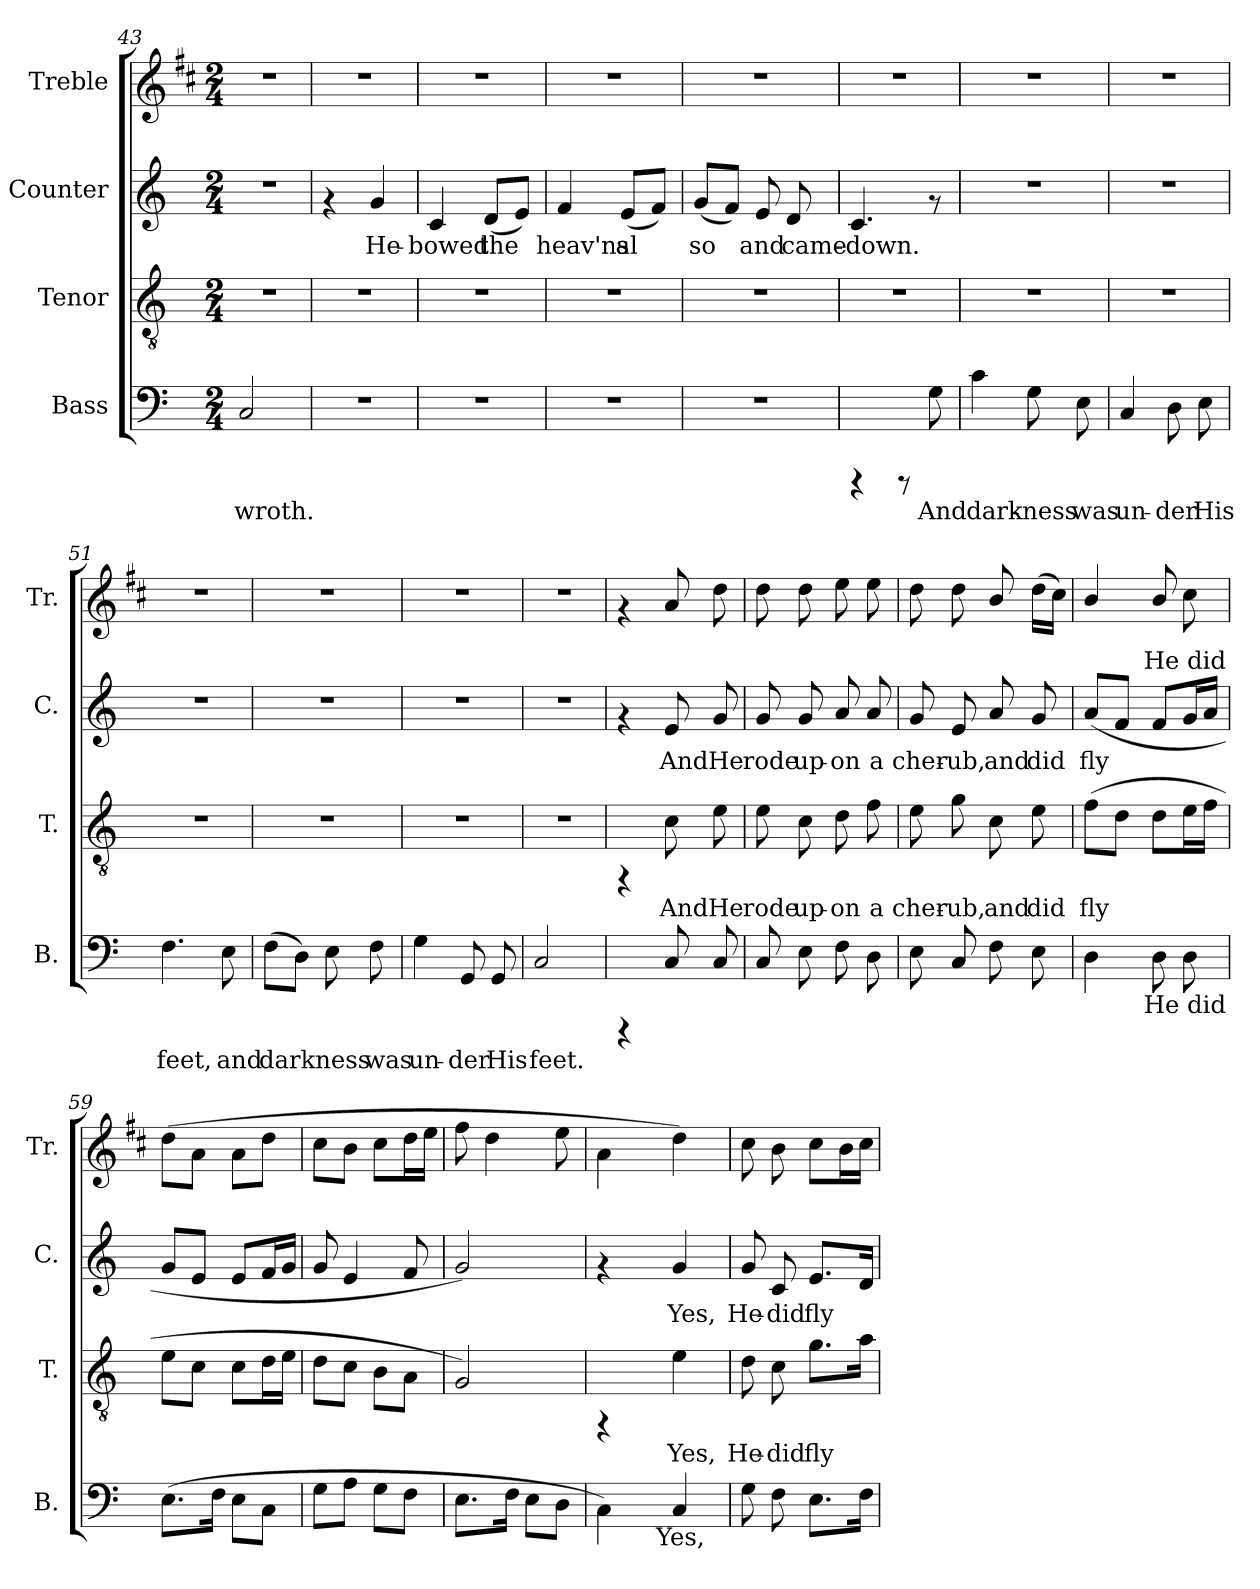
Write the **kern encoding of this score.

**kern	**text	**kern	**text	**kern	**text	**kern
*part4	*part4	*part3	*part3	*part2	*part2	*part1
*staff4	*staff4	*staff3	*staff3	*staff2	*staff2	*staff1
*I"Bass	*	*I"Tenor	*	*I"Counter	*	*I"Treble
*I'B.	*	*I'T.	*	*I'C.	*	*I'Tr.
*clefF4	*	*clefGv2	*	*clefG2	*	*clefG2
*	*	*	*	*	*	*ITrd1c2
*k[]	*	*k[]	*	*k[]	*	*k[]
*C:	*	*C:	*	*C:	*	*C:
*M2/4	*	*M2/4	*	*M2/4	*	*M2/4
=43	=43	=43	=43	=43	=43	=43
!	!LO:LY:b:cj	!	!	!	!	!
2C/	wroth.	2r	.	2r	.	2r
=44	=44	=44	=44	=44	=44	=44
2r	.	2r	.	4rf	.	2r
!	!	!	!	!	!LO:LY:b:cj	!
.	.	.	.	4g/	He-	.
=45	=45	=45	=45	=45	=45	=45
!	!	!	!	!	!LO:LY:b:cj	!
2r	.	2r	.	4c/	-bowed	2r
!	!	!	!	!	!LO:LY:b:cj	!
.	.	.	.	(<8d/L	the	.
!	!	!	!	!	!LO:LY:b:cj	!
.	.	.	.	8e/J)	.	.
=46	=46	=46	=46	=46	=46	=46
!	!	!	!	!	!LO:LY:b:cj	!
2r	.	2r	.	4f/	heav'ns	2r
!	!	!	!	!	!LO:LY:b:cj	!
.	.	.	.	(<8e/L	al-	.
!	!	!	!	!	!LO:LY:b:cj	!
.	.	.	.	8f/J)	--	.
!!LO:LB:g=z
=47	=47	=47	=47	=47	=47	=47
!	!	!	!	!	!LO:LY:b:cj	!
2r	.	2r	.	(<8g/L	-so	2r
!	!	!	!	!	!LO:LY:b:cj	!
.	.	.	.	8f/J)	.	.
!	!	!	!	!	!LO:LY:b:cj	!
.	.	.	.	8e/	and	.
!	!	!	!	!	!LO:LY:b:cj	!
.	.	.	.	8d/	came-	.
=48	=48	=48	=48	=48	=48	=48
!	!	!	!	!	!LO:LY:b:cj	!
4rCCC	.	2r	.	4.c/	-down.	2r
8rCCC	.	.	.	.	.	.
!	!LO:LY:b:cj	!	!	!	!	!
8G\	And	.	.	8rf	.	.
=49	=49	=49	=49	=49	=49	=49
!	!LO:LY:b:cj	!	!	!	!	!
4c\	dark-	2r	.	2r	.	2r
!	!LO:LY:b:cj	!	!	!	!	!
8G\	-ness	.	.	.	.	.
!	!LO:LY:b:cj	!	!	!	!	!
8E\	was	.	.	.	.	.
=50	=50	=50	=50	=50	=50	=50
!	!LO:LY:b:cj	!	!	!	!	!
4C/	un-	2r	.	2r	.	2r
!	!LO:LY:b:cj	!	!	!	!	!
8D\	-der	.	.	.	.	.
!	!LO:LY:b:cj	!	!	!	!	!
8E\	His	.	.	.	.	.
=51	=51	=51	=51	=51	=51	=51
!	!LO:LY:b:cj	!	!	!	!	!
4.F\	feet,	2r	.	2r	.	2r
!	!LO:LY:b:cj	!	!	!	!	!
8E\	and	.	.	.	.	.
=52	=52	=52	=52	=52	=52	=52
!	!LO:LY:b:cj	!	!	!	!	!
(>8F\L	dark-	2r	.	2r	.	2r
!	!LO:LY:b:cj	!	!	!	!	!
8D\J)	--	.	.	.	.	.
!	!LO:LY:b:cj	!	!	!	!	!
8E\	-ness	.	.	.	.	.
!	!LO:LY:b:cj	!	!	!	!	!
8F\	was	.	.	.	.	.
=53	=53	=53	=53	=53	=53	=53
!	!LO:LY:b:cj	!	!	!	!	!
4G\	un-	2r	.	2r	.	2r
!	!LO:LY:b:cj	!	!	!	!	!
8GG/	-der	.	.	.	.	.
!	!LO:LY:b:cj	!	!	!	!	!
8GG/	His	.	.	.	.	.
=54	=54	=54	=54	=54	=54	=54
!	!LO:LY:b:cj	!	!	!	!	!
2C/	feet.	2r	.	2r	.	2r
=55	=55	=55	=55	=55	=55	=55
4rCCC	.	4rFF	.	4rf	.	4rf
!	!LO:LY:b:cj	!	!LO:LY:a:cj	!	!LO:LY:b:cj	!
8C/	.	8c\	And	8e/	And	8g/
!	!LO:LY:b:cj	!	!LO:LY:a:cj	!	!LO:LY:b:cj	!
8C/	.	8e\	He	8g/	He	8cc\
!!LO:LB:g=z
=56	=56	=56	=56	=56	=56	=56
!	!LO:LY:b:cj	!	!LO:LY:a:cj	!	!LO:LY:b:cj	!
8C/	.	8e\	rode	8g/	rode	8cc\
!	!LO:LY:b:cj	!	!LO:LY:a:cj	!	!LO:LY:b:cj	!
8E\	.	8c\	up-	8g/	up-	8cc\
!	!LO:LY:b:cj	!	!LO:LY:a:cj	!	!LO:LY:b:cj	!
8F\	.	8d\	-on	8a/	-on	8dd\
!	!LO:LY:b:cj	!	!LO:LY:a:cj	!	!LO:LY:b:cj	!
8D\	.	8f\	a	8a/	a	8dd\
=57	=57	=57	=57	=57	=57	=57
!	!LO:LY:b:cj	!	!LO:LY:a:cj	!	!LO:LY:b:cj	!
8E\	.	8e\	cher-	8g/	cher-	8cc\
!	!LO:LY:b:cj	!	!LO:LY:a:cj	!	!LO:LY:b:cj	!
8C/	.	8g\	-ub,	8e/	-ub,	8cc\
!	!LO:LY:b:cj	!	!LO:LY:a:cj	!	!LO:LY:b:cj	!
8F\	.	8c\	and	8a/	and	8a/
!	!LO:LY:b:cj	!	!LO:LY:a:cj	!	!LO:LY:b:cj	!
8E\	.	8e\	did	8g/	did	(>16cc\L
.	.	.	.	.	.	16b\J)
=58	=58	=58	=58	=58	=58	=58
!	!	!	!	!LO:TX:a:t=fly,	!	!
!LO:TX:b:t=fly,	!	!	!	!	!	!
!	!LO:LY:b:cj	!	!LO:LY:a:cj	!	!LO:LY:b:cj	!
*^	*	*	*	*^	*	*
4D\	8...ryy	.	(>8f\L	fly	(<8a/L	8...ryy	fly	4a/
!	!	!	!	!LO:LY:a:cj	!	!	!LO:LY:b:cj	!
.	.	.	8d\J	.	8f/J	.	.	.
!	!	!	!	!	!	!LO:TX:a:t=He did	!	!
!	!LO:TX:b:t=He did	!	!	!	!	!	!	!
.	4ryy	.	.	.	.	4ryy	.	.
!	!	!LO:LY:b:cj	!	!LO:LY:a:cj	!	!	!LO:LY:b:cj	!
8D\	.	.	8d\L	.	8f/L	.	.	8a/
!	!	!LO:LY:b:cj	!	!LO:LY:a:cj	!	!	!LO:LY:b:cj	!
8D\	.	.	16e\	.	16g/	.	.	8b\
!	!	!	!	!LO:LY:a:cj	!	!	!LO:LY:b:cj	!
.	.	.	16f\J	.	16a/J	.	.	.
.	64ryy	.	.	.	.	64ryy	.	.
=59	=59	=59	=59	=59	=59	=59	=59	=59
!	!	!	!	!	!LO:TX:a:t=fly	!	!	!
!LO:TX:b:t=fly	!	!	!	!	!	!	!	!
!	!	!LO:LY:b:cj	!	!LO:LY:a:cj	!	!	!LO:LY:b:cj	!
*v	*v	*	*	*	*v	*v	*	*
(>8.E\L	.	8e\L	.	8g/L	.	(>8cc\L
!	!	!	!LO:LY:a:cj	!	!LO:LY:b:cj	!
.	.	8c\J	.	8e/J	.	8g\J
!	!LO:LY:b:cj	!	!	!	!	!
16F\J	.	.	.	.	.	.
!	!LO:LY:b:cj	!	!LO:LY:a:cj	!	!LO:LY:b:cj	!
8E\L	.	8c\L	.	8e/L	.	8g\L
!	!LO:LY:b:cj	!	!LO:LY:a:cj	!	!LO:LY:b:cj	!
8C\J	.	16d\	.	16f/	.	8cc\J
!	!	!	!LO:LY:a:cj	!	!LO:LY:b:cj	!
.	.	16e\J	.	16g/J	.	.
=60	=60	=60	=60	=60	=60	=60
!	!LO:LY:b:cj	!	!LO:LY:a:cj	!	!LO:LY:b:cj	!
8G\L	.	8d\L	.	8g/	.	8b\L
!	!LO:LY:b:cj	!	!LO:LY:a:cj	!	!LO:LY:b:cj	!
8A\J	.	8c\J	.	4e/	.	8a\J
!	!LO:LY:b:cj	!	!LO:LY:a:cj	!	!	!
8G\L	.	8B\L	.	.	.	8b\L
!	!LO:LY:b:cj	!	!LO:LY:a:cj	!	!LO:LY:b:cj	!
8F\J	.	8A\J	.	8f/	.	16cc\
.	.	.	.	.	.	16dd\J
=61	=61	=61	=61	=61	=61	=61
!	!LO:LY:b:cj	!	!LO:LY:a:cj	!	!LO:LY:b:cj	!
8.E\L	.	2G/)	.	2g/)	.	8ee\
.	.	.	.	.	.	4cc\
!	!LO:LY:b:cj	!	!	!	!	!
16F\J	.	.	.	.	.	.
!	!LO:LY:b:cj	!	!	!	!	!
8E\L	.	.	.	.	.	.
!	!LO:LY:b:cj	!	!	!	!	!
8D\J	.	.	.	.	.	8dd\
=62	=62	=62	=62	=62	=62	=62
!	!LO:LY:b:cj	!	!	!	!	!
*^	*	*	*	*	*	*
4C\)	8ryy	.	4rFF	.	4rf	.	4g\
.	16ryy	.	.	.	.	.	.
.	64ryy	.	.	.	.	.	.
!	!LO:TX:b:t=Yes,	!	!	!	!	!	!
.	4ryy	.	.	.	.	.	.
!	!	!LO:LY:b:cj	!	!LO:LY:a:cj	!	!LO:LY:b:cj	!
4C/	.	.	4e\	Yes,	4g/	Yes,	4cc\)
.	32.ryy	.	.	.	.	.	.
!!LO:LB:g=z
=63	=63	=63	=63	=63	=63	=63	=63
!	!	!LO:LY:b:cj	!	!LO:LY:a:cj	!	!LO:LY:b:cj	!
*v	*v	*	*	*	*	*	*
8G\	.	8d\	He-	8g/	He-	8b\
!	!LO:LY:b:cj	!	!LO:LY:a:cj	!	!LO:LY:b:cj	!
8F\	.	8c\	-did	8c/	-did	8a\
!	!LO:LY:b:cj	!	!LO:LY:a:cj	!	!LO:LY:b:cj	!
8.E\L	.	8.g\L	fly	8.e/L	fly	8b\L
.	.	.	.	.	.	16a\
!	!LO:LY:b:cj	!	!LO:LY:a:cj	!	!LO:LY:b:cj	!
16F\J	.	16a\J	.	16d/J	.	16b\J
=	=	=	=	=	=	=
*-	*-	*-	*-	*-	*-	*-
